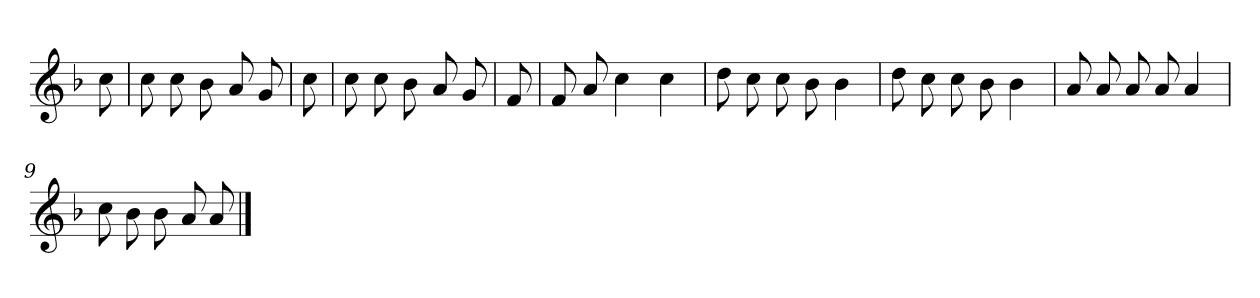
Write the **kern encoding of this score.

**kern
*part1
*staff1
*clefG2
*k[b-]
*F:
=
8cc
=1
8cc
8cc
8b-
8a
8g
=2
8cc
=3
8cc
8cc
8b-
8a
8g
=4
8f
=5
8f
8a
4cc
4cc
=6
8dd
8cc
8cc
8b-
4b-
=7
8dd
8cc
8cc
8b-
4b-
=8
8a
8a
8a
8a
4a
=9
8cc
8b-
8b-
8a
8a
==
*-
